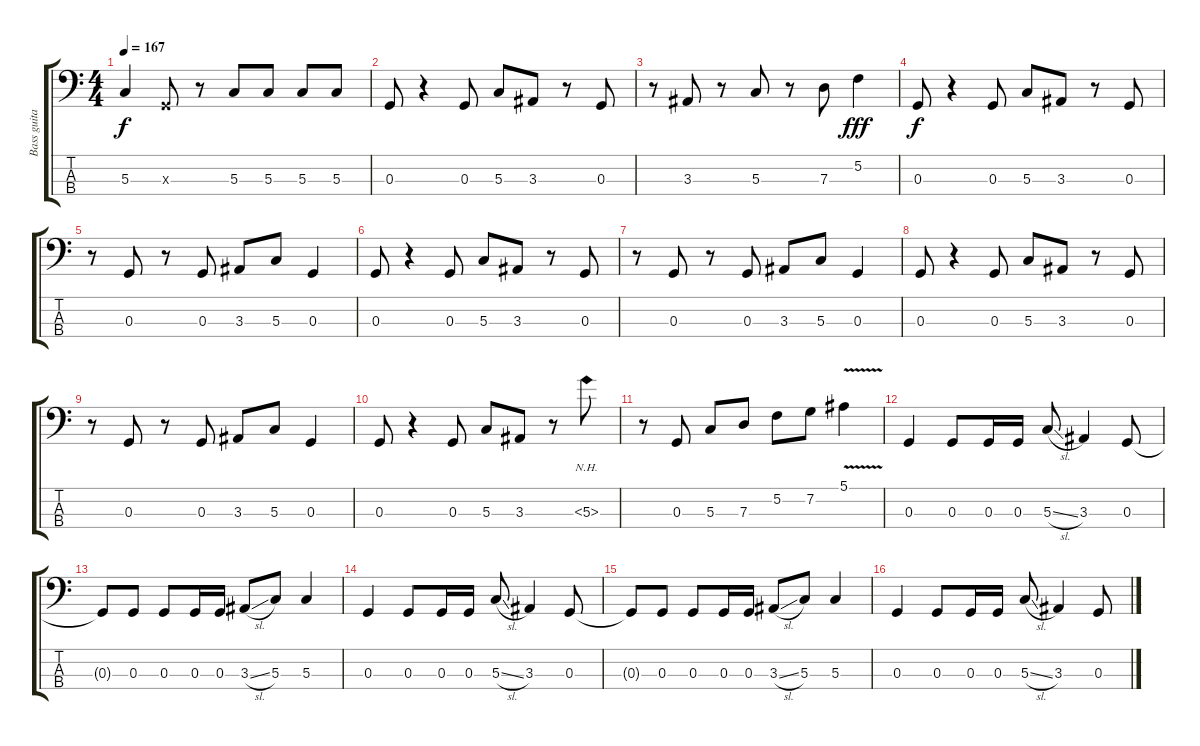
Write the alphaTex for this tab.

\track ("Bass guitar" "Bass guita") {instrument electricbassfinger}
\staff {score tabs}
\tuning (F2 C2 G1 C1) {hide}
\ts (4 4)
\tempo 167
\clef f4
\ks c
5.3{t}.4{dy f} 0.3{x}.8 r.8 5.3.8 5.3.8 5.3.8 5.3.8 |
0.3.8 r.4 0.3.8 5.3.8 3.3.8 r.8 0.3.8 |
r.8 3.3.8 r.8 5.3.8 r.8 7.3.8 5.2.4{dy fff} |
0.3.8{dy f} r.4 0.3.8 5.3.8 3.3.8 r.8 0.3.8 |
r.8 0.3.8 r.8 0.3.8 3.3.8 5.3.8 0.3.4 |
0.3.8 r.4 0.3.8 5.3.8 3.3.8 r.8 0.3.8 |
r.8 0.3.8 r.8 0.3.8 3.3.8 5.3.8 0.3.4 |
0.3.8 r.4 0.3.8 5.3.8 3.3.8 r.8 0.3.8 |
r.8 0.3.8 r.8 0.3.8 3.3.8 5.3.8 0.3.4 |
0.3.8 r.4 0.3.8 5.3.8 3.3.8 r.8 5.3{nh}.8 |
r.8 0.3.8 5.3.8 7.3.8 5.2.8 7.2.8 5.1{v}.4 |
0.3.4 0.3.8 0.3.16 0.3.16 5.3{sl}.8 3.3.4 0.3.8 |
0.3{t}.8 0.3.8 0.3.8 0.3.16 0.3.16 3.3{sl}.8 5.3.8 5.3.4 |
0.3.4 0.3.8 0.3.16 0.3.16 5.3{sl}.8 3.3.4 0.3.8 |
0.3{t}.8 0.3.8 0.3.8 0.3.16 0.3.16 3.3{sl}.8 5.3.8 5.3.4 |
0.3.4 0.3.8 0.3.16 0.3.16 5.3{sl}.8 3.3.4 0.3.8
